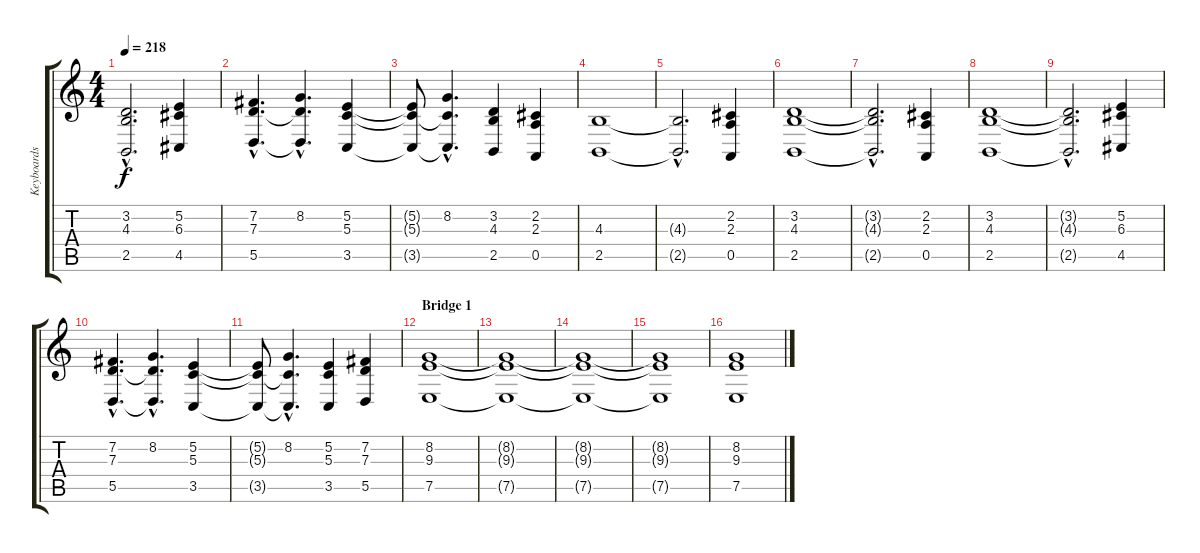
\track ("Keyboards 3" "Keyboards ") {instrument stringensemble1}
\staff {score tabs}
\tuning (E4 B3 G3 D3 A2 E2) {hide}
\ts (4 4)
\tempo 218
\clef g2
\ks c
(3.2{hac t} 4.3{hac t} 2.5{hac t}).2{d dy f} (5.2 6.3 4.5).4 |
(7.2{hac} 7.3{hac} 5.5{hac}).4{d} (8.2{hac} 7.3{hac t} 5.5{hac t}).4{d} (5.2 5.3 3.5).4 |
(5.2{t} 5.3{t} 3.5{t}).8 (8.2{hac} 5.3{hac t} 3.5{hac t}).4{d} (3.2 4.3 2.5).4 (2.2 2.3 0.5).4 |
(4.3 2.5).1 |
(4.3{hac t} 2.5{hac t}).2{d} (2.2 2.3 0.5).4 |
(3.2 4.3 2.5).1 |
(3.2{hac t} 4.3{hac t} 2.5{hac t}).2{d} (2.2 2.3 0.5).4 |
(3.2 4.3 2.5).1 |
(3.2{hac t} 4.3{hac t} 2.5{hac t}).2{d} (5.2 6.3 4.5).4 |
(7.2{hac} 7.3{hac} 5.5{hac}).4{d} (8.2{hac} 7.3{hac t} 5.5{hac t}).4{d} (5.2 5.3 3.5).4 |
(5.2{t} 5.3{t} 3.5{t}).8 (8.2{hac} 5.3{hac t} 3.5{hac t}).4{d} (5.2 5.3 3.5).4 (7.2 7.3 5.5).4 |
\section ("" "Bridge 1")
(8.2 9.3 7.5).1 |
(8.2{t} 9.3{t} 7.5{t}).1 |
(8.2{t} 9.3{t} 7.5{t}).1 |
(8.2{t} 9.3{t} 7.5{t}).1 |
(8.2 9.3 7.5).1
